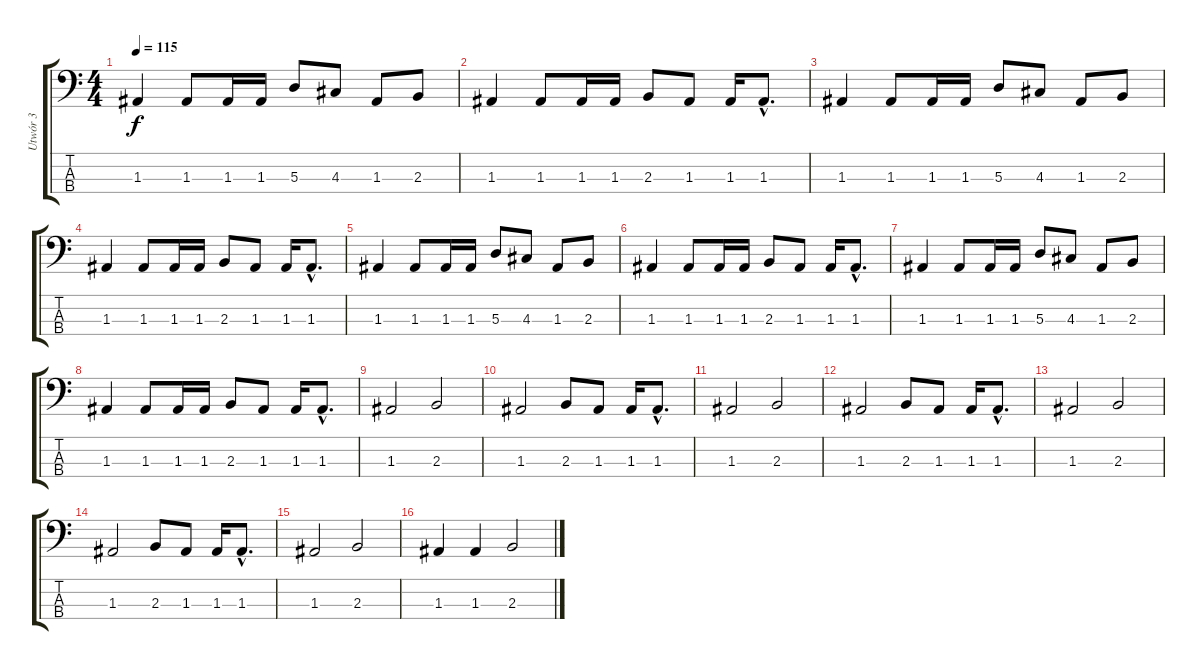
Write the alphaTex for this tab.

\track ("Utwór 3" "Utwór 3") {instrument electricbassfinger}
\staff {score tabs}
\tuning (G2 D2 A1 D1) {hide}
\ts (4 4)
\tempo 115
\clef f4
\ks c
1.3.4{dy f} 1.3.8 1.3.16 1.3.16 5.3.8 4.3.8 1.3.8 2.3.8 |
1.3.4 1.3.8 1.3.16 1.3.16 2.3.8 1.3.8 1.3.16 1.3{hac}.8{d} |
1.3.4 1.3.8 1.3.16 1.3.16 5.3.8 4.3.8 1.3.8 2.3.8 |
1.3.4 1.3.8 1.3.16 1.3.16 2.3.8 1.3.8 1.3.16 1.3{hac}.8{d} |
1.3.4 1.3.8 1.3.16 1.3.16 5.3.8 4.3.8 1.3.8 2.3.8 |
1.3.4 1.3.8 1.3.16 1.3.16 2.3.8 1.3.8 1.3.16 1.3{hac}.8{d} |
1.3.4 1.3.8 1.3.16 1.3.16 5.3.8 4.3.8 1.3.8 2.3.8 |
1.3.4 1.3.8 1.3.16 1.3.16 2.3.8 1.3.8 1.3.16 1.3{hac}.8{d} |
1.3.2 2.3.2 |
1.3.2 2.3.8 1.3.8 1.3.16 1.3{hac}.8{d} |
1.3.2 2.3.2 |
1.3.2 2.3.8 1.3.8 1.3.16 1.3{hac}.8{d} |
1.3.2 2.3.2 |
1.3.2 2.3.8 1.3.8 1.3.16 1.3{hac}.8{d} |
1.3.2 2.3.2 |
1.3.4 1.3.4 2.3.2
